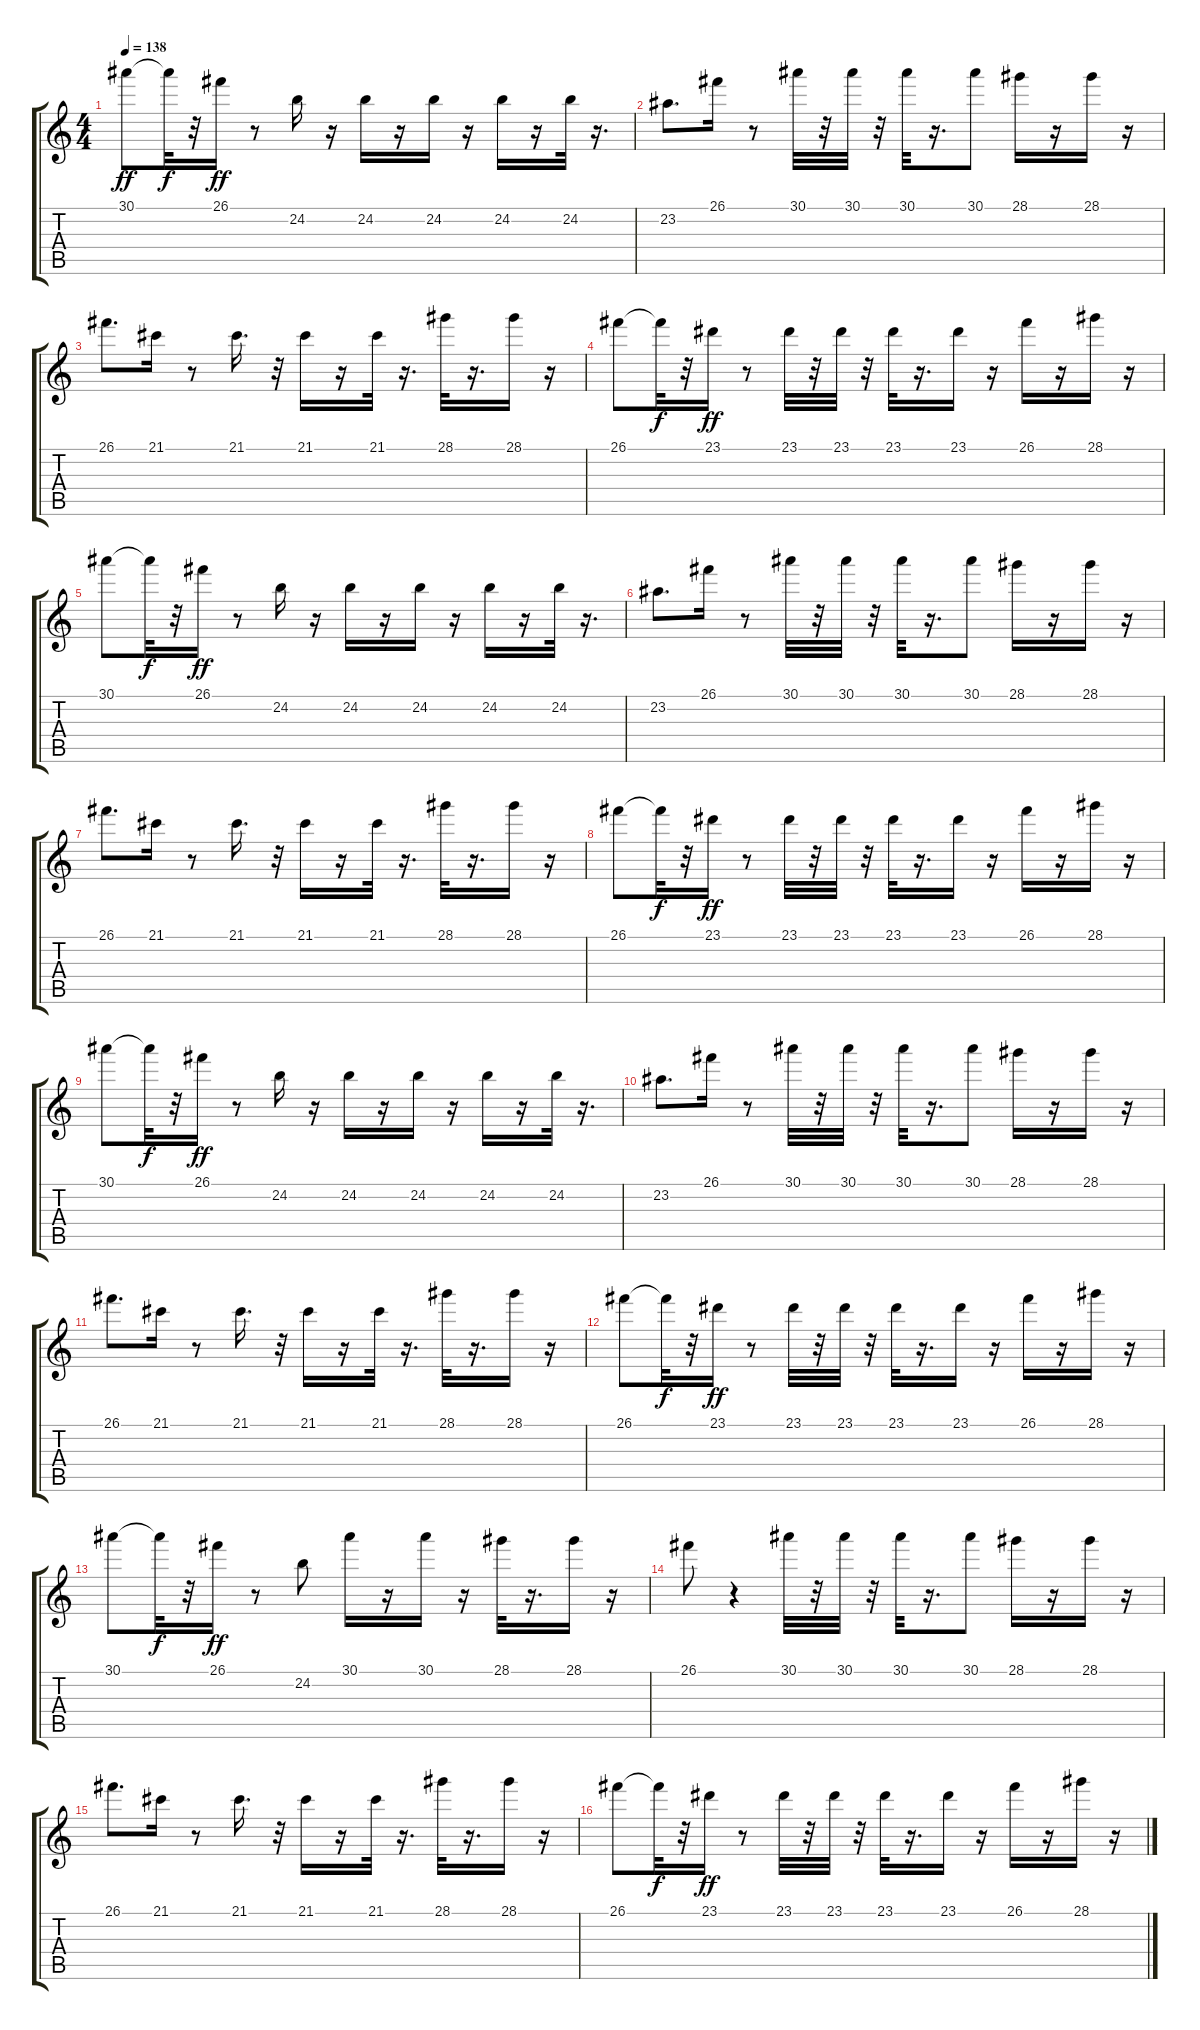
\track "" {instrument ocarina}
\staff {score tabs}
\tuning (E4 B3 G3 D3 A2 E2) {hide}
\ts (4 4)
\tempo 138
\clef g2
\ks c
30.1.8{dy ff} 30.1{t}.32{dy f} r.32 26.1.16{dy ff} r.8 24.2.16 r.16 24.2.16 r.16 24.2.16 r.16 24.2.16 r.16 24.2.32 r.16{d} |
23.2.8{d} 26.1.16 r.8 30.1.32 r.32 30.1.32 r.32 30.1.32 r.16{d} 30.1.8 28.1.16 r.16 28.1.16 r.16 |
26.1.8{d} 21.1.16 r.8 21.1.16{d} r.32 21.1.16 r.16 21.1.32 r.16{d} 28.1.32 r.16{d} 28.1.16 r.16 |
26.1.8 26.1{t}.32{dy f} r.32 23.1.16{dy ff} r.8 23.1.32 r.32 23.1.32 r.32 23.1.32 r.16{d} 23.1.16 r.16 26.1.16 r.16 28.1.16 r.16 |
30.1.8 30.1{t}.32{dy f} r.32 26.1.16{dy ff} r.8 24.2.16 r.16 24.2.16 r.16 24.2.16 r.16 24.2.16 r.16 24.2.32 r.16{d} |
23.2.8{d} 26.1.16 r.8 30.1.32 r.32 30.1.32 r.32 30.1.32 r.16{d} 30.1.8 28.1.16 r.16 28.1.16 r.16 |
26.1.8{d} 21.1.16 r.8 21.1.16{d} r.32 21.1.16 r.16 21.1.32 r.16{d} 28.1.32 r.16{d} 28.1.16 r.16 |
26.1.8 26.1{t}.32{dy f} r.32 23.1.16{dy ff} r.8 23.1.32 r.32 23.1.32 r.32 23.1.32 r.16{d} 23.1.16 r.16 26.1.16 r.16 28.1.16 r.16 |
30.1.8 30.1{t}.32{dy f} r.32 26.1.16{dy ff} r.8 24.2.16 r.16 24.2.16 r.16 24.2.16 r.16 24.2.16 r.16 24.2.32 r.16{d} |
23.2.8{d} 26.1.16 r.8 30.1.32 r.32 30.1.32 r.32 30.1.32 r.16{d} 30.1.8 28.1.16 r.16 28.1.16 r.16 |
26.1.8{d} 21.1.16 r.8 21.1.16{d} r.32 21.1.16 r.16 21.1.32 r.16{d} 28.1.32 r.16{d} 28.1.16 r.16 |
26.1.8 26.1{t}.32{dy f} r.32 23.1.16{dy ff} r.8 23.1.32 r.32 23.1.32 r.32 23.1.32 r.16{d} 23.1.16 r.16 26.1.16 r.16 28.1.16 r.16 |
30.1.8 30.1{t}.32{dy f} r.32 26.1.16{dy ff} r.8 24.2.8 30.1.16 r.16 30.1.16 r.16 28.1.32 r.16{d} 28.1.16 r.16 |
26.1.8 r.4 30.1.32 r.32 30.1.32 r.32 30.1.32 r.16{d} 30.1.8 28.1.16 r.16 28.1.16 r.16 |
26.1.8{d} 21.1.16 r.8 21.1.16{d} r.32 21.1.16 r.16 21.1.32 r.16{d} 28.1.32 r.16{d} 28.1.16 r.16 |
26.1.8 26.1{t}.32{dy f} r.32 23.1.16{dy ff} r.8 23.1.32 r.32 23.1.32 r.32 23.1.32 r.16{d} 23.1.16 r.16 26.1.16 r.16 28.1.16 r.16
